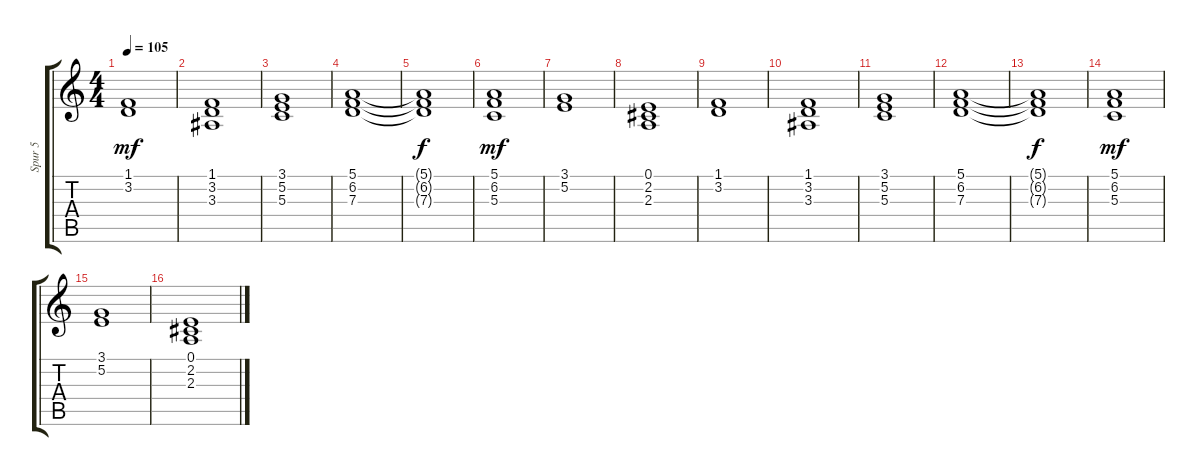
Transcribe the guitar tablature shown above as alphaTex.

\track ("Spur 5" "Spur 5") {instrument choiraahs}
\staff {score tabs}
\tuning (E4 B3 G3 D3 A2 E2) {hide}
\ts (4 4)
\tempo 105
\clef g2
\ks c
(1.1 3.2).1{dy mf} |
(1.1 3.2 3.3).1 |
(3.1 5.2 5.3).1 |
(5.1 6.2 7.3).1 |
(5.1{t} 6.2{t} 7.3{t}).1{dy f} |
(5.1 6.2 5.3).1{dy mf} |
(3.1 5.2).1 |
(0.1 2.2 2.3).1 |
(1.1 3.2).1 |
(1.1 3.2 3.3).1 |
(3.1 5.2 5.3).1 |
(5.1 6.2 7.3).1 |
(5.1{t} 6.2{t} 7.3{t}).1{dy f} |
(5.1 6.2 5.3).1{dy mf} |
(3.1 5.2).1 |
(0.1 2.2 2.3).1
